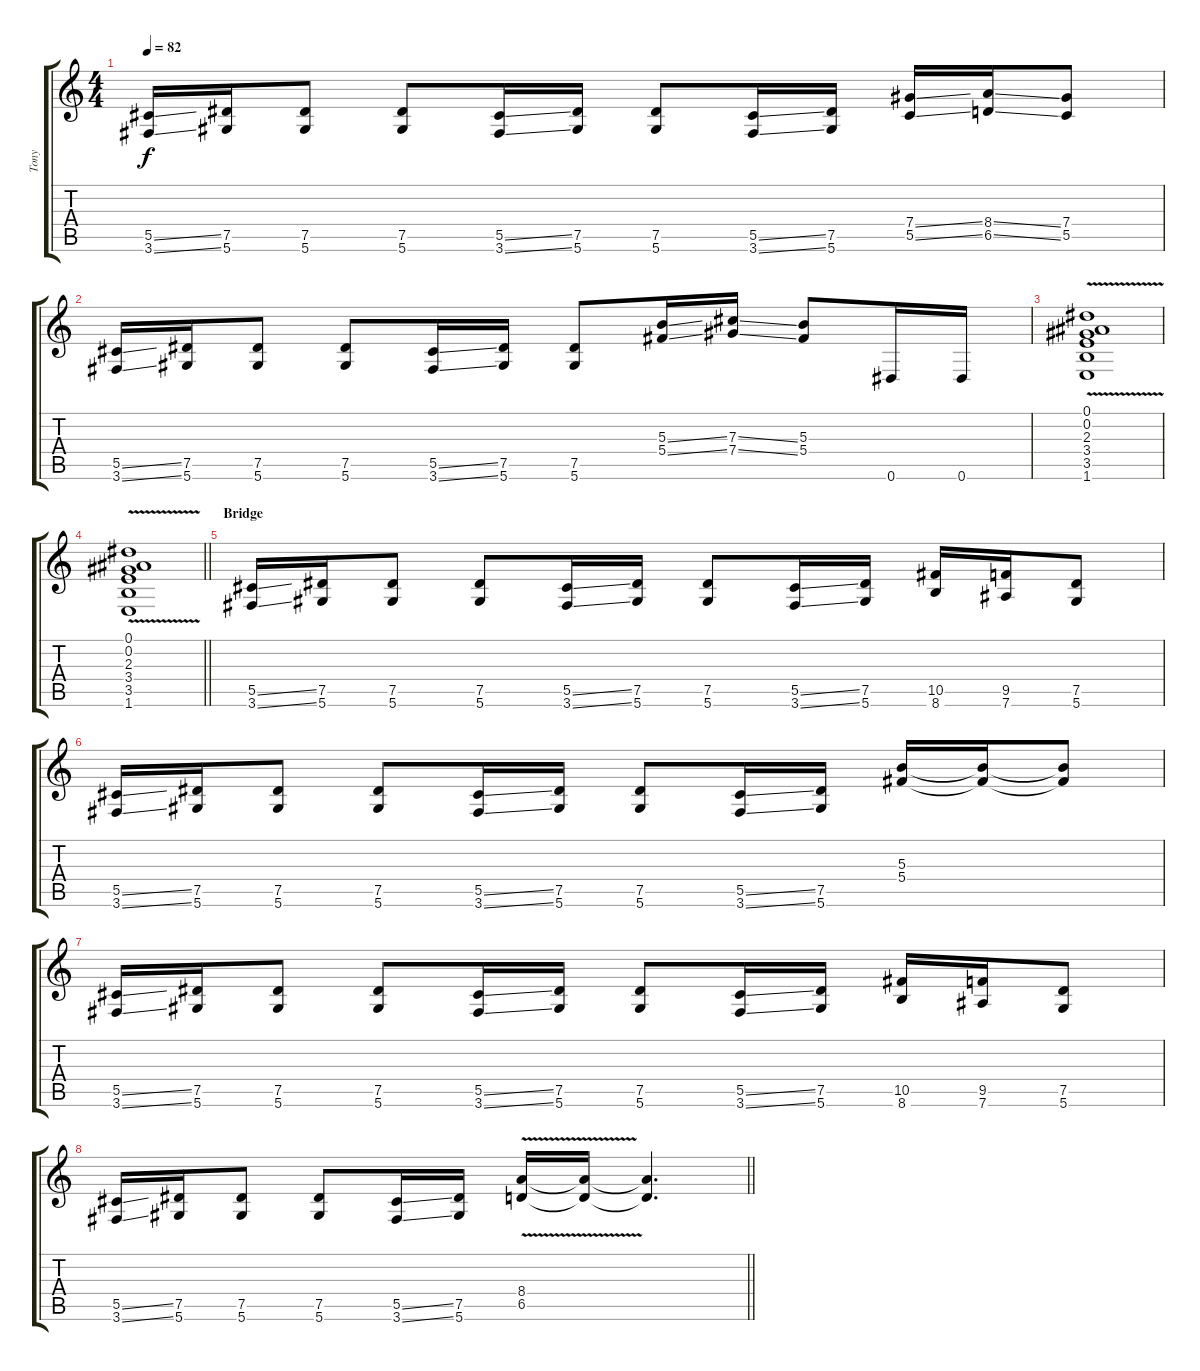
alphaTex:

\track ("Tony" "Tony") {instrument distortionguitar}
\staff {score tabs}
\tuning (Eb4 Bb3 Gb3 Db3 Ab2 Eb2) {hide}
\ts (4 4)
\tempo 82
\clef g2
\ks c
(5.5{ss} 3.6{ss}).16{dy f} (7.5 5.6).16 (7.5 5.6).8 (7.5 5.6).8 (5.5{ss} 3.6{ss}).16 (7.5 5.6).16 (7.5 5.6).8 (5.5{ss} 3.6{ss}).16 (7.5 5.6).16 (7.4{ss} 5.5{ss}).16 (8.4{ss} 6.5{ss}).16 (7.4 5.5).8 |
(5.5{ss} 3.6{ss}).16 (7.5 5.6).16 (7.5 5.6).8 (7.5 5.6).8 (5.5{ss} 3.6{ss}).16 (7.5 5.6).16 (7.5 5.6).8 (5.3{ss} 5.4{ss}).16 (7.3{ss} 7.4{ss}).16 (5.3 5.4).8 0.6.16 0.6.16 |
(0.1 0.2 2.3{v} 3.4 3.5 1.6).1 |
\barLineRight lightlight
(0.1 0.2 2.3{v} 3.4 3.5 1.6).1 |
\section ("" "Bridge")
(5.5{ss} 3.6{ss}).16 (7.5 5.6).16 (7.5 5.6).8 (7.5 5.6).8 (5.5{ss} 3.6{ss}).16 (7.5 5.6).16 (7.5 5.6).8 (5.5{ss} 3.6{ss}).16 (7.5 5.6).16 (10.5 8.6).16 (9.5 7.6).16 (7.5 5.6).8 |
(5.5{ss} 3.6{ss}).16 (7.5 5.6).16 (7.5 5.6).8 (7.5 5.6).8 (5.5{ss} 3.6{ss}).16 (7.5 5.6).16 (7.5 5.6).8 (5.5{ss} 3.6{ss}).16 (7.5 5.6).16 (5.3 5.4).16 (5.3{t} 5.4{t}).16 (5.3{t} 5.4{t}).8 |
(5.5{ss} 3.6{ss}).16 (7.5 5.6).16 (7.5 5.6).8 (7.5 5.6).8 (5.5{ss} 3.6{ss}).16 (7.5 5.6).16 (7.5 5.6).8 (5.5{ss} 3.6{ss}).16 (7.5 5.6).16 (10.5 8.6).16 (9.5 7.6).16 (7.5 5.6).8 |
\barLineRight lightlight
(5.5{ss} 3.6{ss}).16 (7.5 5.6).16 (7.5 5.6).8 (7.5 5.6).8 (5.5{ss} 3.6{ss}).16 (7.5 5.6).16 (8.4{v} 6.5{v}).16 (8.4{t} 6.5{t}).16 (8.4{t} 6.5{t}).4{d}
